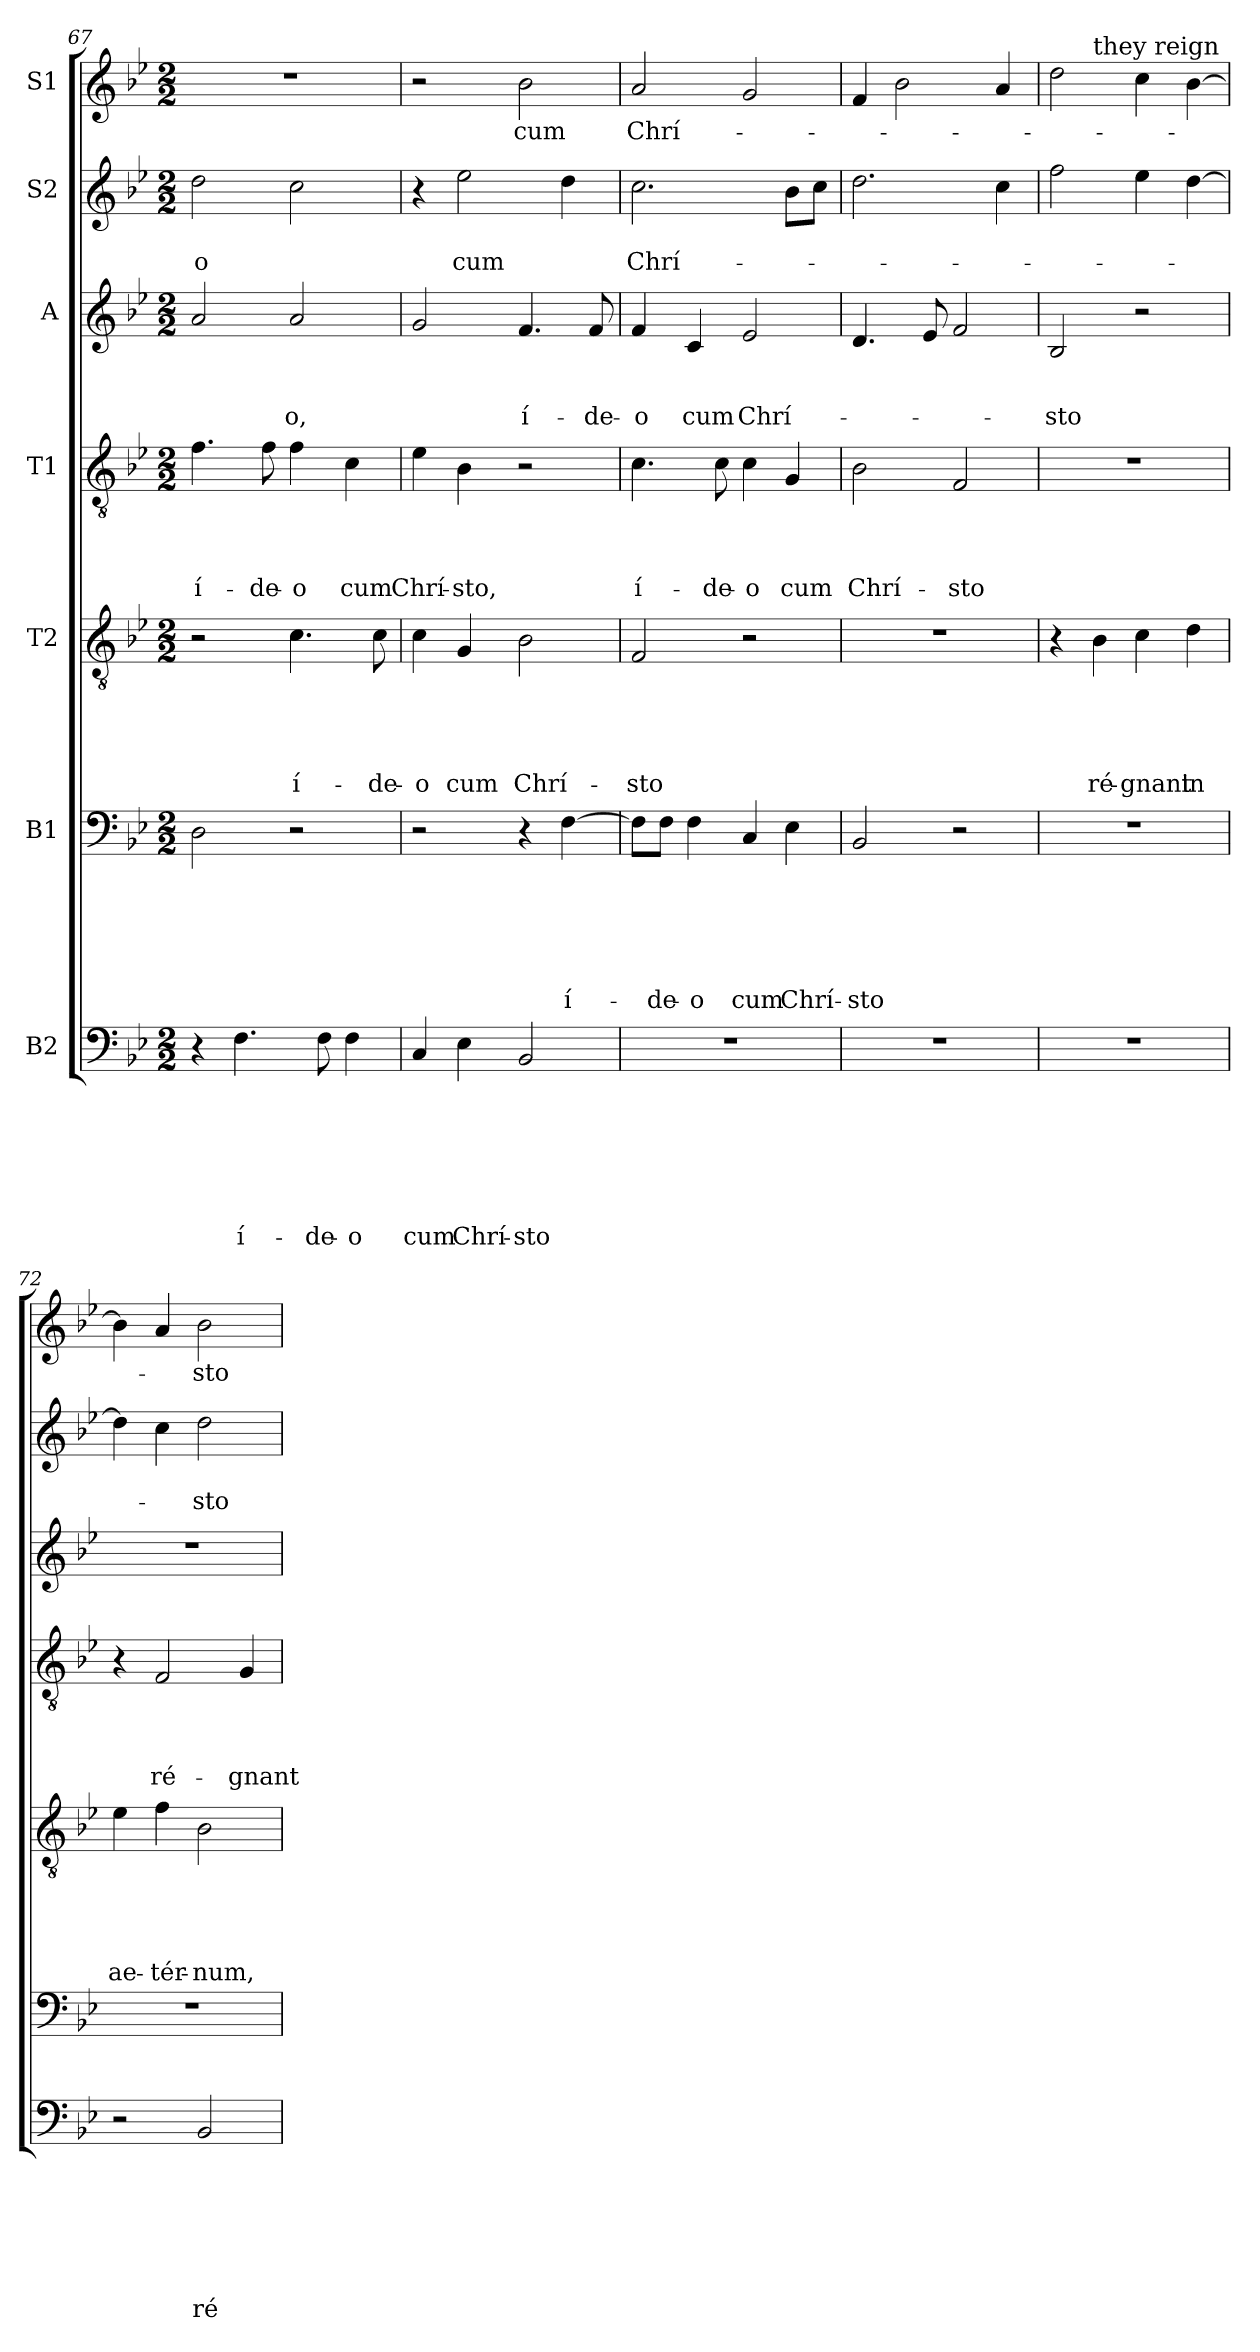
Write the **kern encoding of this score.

**kern	**text	**text	**text	**text	**text	**text	**text	**kern	**text	**text	**text	**text	**text	**text	**kern	**text	**text	**text	**text	**text	**kern	**text	**text	**text	**text	**kern	**text	**text	**text	**kern	**text	**text	**kern	**text
*part7	*part7	*part7	*part7	*part7	*part7	*part7	*part7	*part6	*part6	*part6	*part6	*part6	*part6	*part6	*part5	*part5	*part5	*part5	*part5	*part5	*part4	*part4	*part4	*part4	*part4	*part3	*part3	*part3	*part3	*part2	*part2	*part2	*part1	*part1
*staff7	*staff7	*staff7	*staff7	*staff7	*staff7	*staff7	*staff7	*staff6	*staff6	*staff6	*staff6	*staff6	*staff6	*staff6	*staff5	*staff5	*staff5	*staff5	*staff5	*staff5	*staff4	*staff4	*staff4	*staff4	*staff4	*staff3	*staff3	*staff3	*staff3	*staff2	*staff2	*staff2	*staff1	*staff1
*I"B2	*	*	*	*	*	*	*	*I"B1	*	*	*	*	*	*	*I"T2	*	*	*	*	*	*I"T1	*	*	*	*	*I"A	*	*	*	*I"S2	*	*	*I"S1	*
*clefF4	*	*	*	*	*	*	*	*clefF4	*	*	*	*	*	*	*clefGv2	*	*	*	*	*	*clefGv2	*	*	*	*	*clefG2	*	*	*	*clefG2	*	*	*clefG2	*
*k[b-e-]	*	*	*	*	*	*	*	*k[b-e-]	*	*	*	*	*	*	*k[b-e-]	*	*	*	*	*	*k[b-e-]	*	*	*	*	*k[b-e-]	*	*	*	*k[b-e-]	*	*	*k[b-e-]	*
*B-:	*	*	*	*	*	*	*	*B-:	*	*	*	*	*	*	*B-:	*	*	*	*	*	*B-:	*	*	*	*	*B-:	*	*	*	*B-:	*	*	*B-:	*
*M2/2	*	*	*	*	*	*	*	*M2/2	*	*	*	*	*	*	*M2/2	*	*	*	*	*	*M2/2	*	*	*	*	*M2/2	*	*	*	*M2/2	*	*	*M2/2	*
=67	=67	=67	=67	=67	=67	=67	=67	=67	=67	=67	=67	=67	=67	=67	=67	=67	=67	=67	=67	=67	=67	=67	=67	=67	=67	=67	=67	=67	=67	=67	=67	=67	=67	=67
!	!	!	!	!	!	!	!	!	!	!	!	!	!	!	!	!	!	!	!	!	!	!	!	!	!LO:LY:b	!	!	!	!	!	!	!LO:LY:b	!	!
4r	.	.	.	.	.	.	.	2D\	.	.	.	.	.	.	2r	.	.	.	.	.	4.f\	.	.	.	í-	2a/	.	.	.	2dd\	.	-o	1r	.
!	!	!	!	!	!	!	!LO:LY:b	!	!	!	!	!	!	!	!	!	!	!	!	!	!	!	!	!	!	!	!	!	!	!	!	!	!	!
4.F\	.	.	.	.	.	.	í-	.	.	.	.	.	.	.	.	.	.	.	.	.	.	.	.	.	.	.	.	.	.	.	.	.	.	.
!	!	!	!	!	!	!	!	!	!	!	!	!	!	!	!	!	!	!	!	!	!	!	!	!	!LO:LY:b	!	!	!	!	!	!	!	!	!
.	.	.	.	.	.	.	.	.	.	.	.	.	.	.	.	.	.	.	.	.	8f\	.	.	.	-de-	.	.	.	.	.	.	.	.	.
!	!	!	!	!	!	!	!	!	!	!	!	!	!	!	!	!	!	!	!	!LO:LY:b	!	!	!	!	!LO:LY:b	!	!	!	!LO:LY:b	!	!	!	!	!
.	.	.	.	.	.	.	.	2r	.	.	.	.	.	.	4.c\	.	.	.	.	í-	4f\	.	.	.	-o	2a/	.	.	-o,	2cc\	.	.	.	.
!	!	!	!	!	!	!	!LO:LY:b	!	!	!	!	!	!	!	!	!	!	!	!	!	!	!	!	!	!	!	!	!	!	!	!	!	!	!
8F\	.	.	.	.	.	.	-de-	.	.	.	.	.	.	.	.	.	.	.	.	.	.	.	.	.	.	.	.	.	.	.	.	.	.	.
!	!	!	!	!	!	!	!LO:LY:b	!	!	!	!	!	!	!	!	!	!	!	!	!	!	!	!	!	!LO:LY:b	!	!	!	!	!	!	!	!	!
4F\	.	.	.	.	.	.	-o	.	.	.	.	.	.	.	.	.	.	.	.	.	4c\	.	.	.	cum	.	.	.	.	.	.	.	.	.
!	!	!	!	!	!	!	!	!	!	!	!	!	!	!	!	!	!	!	!	!LO:LY:b	!	!	!	!	!	!	!	!	!	!	!	!	!	!
.	.	.	.	.	.	.	.	.	.	.	.	.	.	.	8c\	.	.	.	.	-de-	.	.	.	.	.	.	.	.	.	.	.	.	.	.
=68	=68	=68	=68	=68	=68	=68	=68	=68	=68	=68	=68	=68	=68	=68	=68	=68	=68	=68	=68	=68	=68	=68	=68	=68	=68	=68	=68	=68	=68	=68	=68	=68	=68	=68
!	!	!	!	!	!	!	!LO:LY:b	!	!	!	!	!	!	!	!	!	!	!	!	!LO:LY:b	!	!	!	!	!LO:LY:b	!	!	!	!	!	!	!	!	!
4C/	.	.	.	.	.	.	cum	2r	.	.	.	.	.	.	4c\	.	.	.	.	-o	4e-\	.	.	.	Chrí-	2g/	.	.	.	4r	.	.	2r	.
!	!	!	!	!	!	!	!LO:LY:b	!	!	!	!	!	!	!	!	!	!	!	!	!LO:LY:b	!	!	!	!	!LO:LY:b	!	!	!	!	!	!	!LO:LY:b	!	!
4E-\	.	.	.	.	.	.	Chrí-	.	.	.	.	.	.	.	4G/	.	.	.	.	cum	4B-\	.	.	.	-sto,	.	.	.	.	2ee-\	.	cum	.	.
!	!	!	!	!	!	!	!LO:LY:b	!	!	!	!	!	!	!	!	!	!	!	!	!LO:LY:b	!	!	!	!	!	!	!	!	!LO:LY:b	!	!	!	!	!LO:LY:b
2BB-/	.	.	.	.	.	.	-sto	4r	.	.	.	.	.	.	2B-\	.	.	.	.	Chrí-	2r	.	.	.	.	4.f/	.	.	í-	.	.	.	2b-\	cum
!	!	!	!	!	!	!	!	!	!	!	!	!	!	!LO:LY:b	!	!	!	!	!	!	!	!	!	!	!	!	!	!	!	!	!	!	!	!
.	.	.	.	.	.	.	.	[4F\	.	.	.	.	.	í-	.	.	.	.	.	.	.	.	.	.	.	.	.	.	.	4dd\	.	.	.	.
!	!	!	!	!	!	!	!	!	!	!	!	!	!	!	!	!	!	!	!	!	!	!	!	!	!	!	!	!	!LO:LY:b	!	!	!	!	!
.	.	.	.	.	.	.	.	.	.	.	.	.	.	.	.	.	.	.	.	.	.	.	.	.	.	8f/	.	.	-de-	.	.	.	.	.
!!LO:PB:g=z
=69	=69	=69	=69	=69	=69	=69	=69	=69	=69	=69	=69	=69	=69	=69	=69	=69	=69	=69	=69	=69	=69	=69	=69	=69	=69	=69	=69	=69	=69	=69	=69	=69	=69	=69
!	!	!	!	!	!	!	!	!	!	!	!	!	!	!	!	!	!	!	!	!LO:LY:b	!	!	!	!	!LO:LY:b	!	!	!	!LO:LY:b	!	!	!LO:LY:b	!	!LO:LY:b
1r	.	.	.	.	.	.	.	8F\L]	.	.	.	.	.	.	2F/	.	.	.	.	-sto	4.c\	.	.	.	í-	4f/	.	.	-o	2.cc\	.	Chrí-	2a/	Chrí-
!	!	!	!	!	!	!	!	!	!	!	!	!	!	!LO:LY:b	!	!	!	!	!	!	!	!	!	!	!	!	!	!	!	!	!	!	!	!
.	.	.	.	.	.	.	.	8F\J	.	.	.	.	.	-de-	.	.	.	.	.	.	.	.	.	.	.	.	.	.	.	.	.	.	.	.
!	!	!	!	!	!	!	!	!	!	!	!	!	!	!LO:LY:b	!	!	!	!	!	!	!	!	!	!	!	!	!	!	!LO:LY:b	!	!	!	!	!
.	.	.	.	.	.	.	.	4F\	.	.	.	.	.	-o	.	.	.	.	.	.	.	.	.	.	.	4c/	.	.	cum	.	.	.	.	.
!	!	!	!	!	!	!	!	!	!	!	!	!	!	!	!	!	!	!	!	!	!	!	!	!	!LO:LY:b	!	!	!	!	!	!	!	!	!
.	.	.	.	.	.	.	.	.	.	.	.	.	.	.	.	.	.	.	.	.	8c\	.	.	.	-de-	.	.	.	.	.	.	.	.	.
!	!	!	!	!	!	!	!	!	!	!	!	!	!	!LO:LY:b	!	!	!	!	!	!	!	!	!	!	!LO:LY:b	!	!	!	!LO:LY:b	!	!	!	!	!
.	.	.	.	.	.	.	.	4C/	.	.	.	.	.	cum	2r	.	.	.	.	.	4c\	.	.	.	-o	2e-/	.	.	Chrí-	.	.	.	2g/	.
!	!	!	!	!	!	!	!	!	!	!	!	!	!	!LO:LY:b	!	!	!	!	!	!	!	!	!	!	!LO:LY:b	!	!	!	!	!	!	!	!	!
.	.	.	.	.	.	.	.	4E-\	.	.	.	.	.	Chrí-	.	.	.	.	.	.	4G/	.	.	.	cum	.	.	.	.	8b-\L	.	.	.	.
.	.	.	.	.	.	.	.	.	.	.	.	.	.	.	.	.	.	.	.	.	.	.	.	.	.	.	.	.	.	8cc\J	.	.	.	.
=70	=70	=70	=70	=70	=70	=70	=70	=70	=70	=70	=70	=70	=70	=70	=70	=70	=70	=70	=70	=70	=70	=70	=70	=70	=70	=70	=70	=70	=70	=70	=70	=70	=70	=70
!	!	!	!	!	!	!	!	!	!	!	!	!	!	!LO:LY:b	!	!	!	!	!	!	!	!	!	!	!LO:LY:b	!	!	!	!	!	!	!	!	!
1r	.	.	.	.	.	.	.	2BB-/	.	.	.	.	.	-sto	1r	.	.	.	.	.	2B-\	.	.	.	Chrí-	4.d/	.	.	.	2.dd\	.	.	4f/	.
.	.	.	.	.	.	.	.	.	.	.	.	.	.	.	.	.	.	.	.	.	.	.	.	.	.	.	.	.	.	.	.	.	2b-\	.
.	.	.	.	.	.	.	.	.	.	.	.	.	.	.	.	.	.	.	.	.	.	.	.	.	.	8e-/	.	.	.	.	.	.	.	.
!	!	!	!	!	!	!	!	!	!	!	!	!	!	!	!	!	!	!	!	!	!	!	!	!	!LO:LY:b	!	!	!	!	!	!	!	!	!
.	.	.	.	.	.	.	.	2r	.	.	.	.	.	.	.	.	.	.	.	.	2F/	.	.	.	-sto	2f/	.	.	.	.	.	.	.	.
.	.	.	.	.	.	.	.	.	.	.	.	.	.	.	.	.	.	.	.	.	.	.	.	.	.	.	.	.	.	4cc\	.	.	4a/	.
=71	=71	=71	=71	=71	=71	=71	=71	=71	=71	=71	=71	=71	=71	=71	=71	=71	=71	=71	=71	=71	=71	=71	=71	=71	=71	=71	=71	=71	=71	=71	=71	=71	=71	=71
!	!	!	!	!	!	!	!	!	!	!	!	!	!	!	!	!	!	!	!	!	!	!	!	!	!	!	!	!	!LO:LY:b	!	!	!	!	!
*	*	*	*	*	*	*	*	*	*	*	*	*	*	*	*	*	*	*	*	*	*	*	*	*	*	*	*	*	*	*	*	*	*^	*
1r	.	.	.	.	.	.	.	1r	.	.	.	.	.	.	4r	.	.	.	.	.	1r	.	.	.	.	2B-/	.	.	-sto	2ff\	.	.	2dd\	4ryy	.
!	!	!	!	!	!	!	!	!	!	!	!	!	!	!	!	!	!	!	!	!	!	!	!	!	!	!	!	!	!	!	!	!	!	!LO:TX:a:t=they reign	!
!	!	!	!	!	!	!	!	!	!	!	!	!	!	!	!	!	!	!	!	!LO:LY:b	!	!	!	!	!	!	!	!	!	!	!	!	!	!	!
.	.	.	.	.	.	.	.	.	.	.	.	.	.	.	4B-\	.	.	.	.	ré-	.	.	.	.	.	.	.	.	.	.	.	.	.	2.ryy	.
!	!	!	!	!	!	!	!	!	!	!	!	!	!	!	!	!	!	!	!	!LO:LY:b	!	!	!	!	!	!	!	!	!	!	!	!	!	!	!
.	.	.	.	.	.	.	.	.	.	.	.	.	.	.	4c\	.	.	.	.	-gnant	.	.	.	.	.	2r	.	.	.	4ee-\	.	.	4cc\	.	.
!	!	!	!	!	!	!	!	!	!	!	!	!	!	!	!	!	!	!	!	!LO:LY:b	!	!	!	!	!	!	!	!	!	!	!	!	!	!	!
.	.	.	.	.	.	.	.	.	.	.	.	.	.	.	4d\	.	.	.	.	in	.	.	.	.	.	.	.	.	.	[4dd\	.	.	[4b-\	.	.
=72	=72	=72	=72	=72	=72	=72	=72	=72	=72	=72	=72	=72	=72	=72	=72	=72	=72	=72	=72	=72	=72	=72	=72	=72	=72	=72	=72	=72	=72	=72	=72	=72	=72	=72	=72
!	!	!	!	!	!	!	!	!	!	!	!	!	!	!	!	!	!	!	!	!	!	!	!	!	!	!	!	!	!	!	!	!	!LO:TX:a:t=forever.	!	!
!	!	!	!	!	!	!	!	!	!	!	!	!	!	!	!	!	!	!	!	!LO:LY:b	!	!	!	!	!	!	!	!	!	!	!	!	!	!	!
*	*	*	*	*	*	*	*	*	*	*	*	*	*	*	*	*	*	*	*	*	*	*	*	*	*	*	*	*	*	*	*	*	*v	*v	*
2r	.	.	.	.	.	.	.	1r	.	.	.	.	.	.	4e-\	.	.	.	.	ae-	4r	.	.	.	.	1r	.	.	.	4dd\]	.	.	4b-\]	.
!	!	!	!	!	!	!	!	!	!	!	!	!	!	!	!	!	!	!	!	!LO:LY:b	!	!	!	!	!LO:LY:b	!	!	!	!	!	!	!	!	!
.	.	.	.	.	.	.	.	.	.	.	.	.	.	.	4f\	.	.	.	.	-tér-	2F/	.	.	.	ré-	.	.	.	.	4cc\	.	.	4a/	.
!	!	!	!	!	!	!	!LO:LY:b	!	!	!	!	!	!	!	!	!	!	!	!	!LO:LY:b	!	!	!	!	!	!	!	!	!	!	!	!LO:LY:b	!	!LO:LY:b
2BB-/	.	.	.	.	.	.	ré-	.	.	.	.	.	.	.	2B-\	.	.	.	.	-num,	.	.	.	.	.	.	.	.	.	2dd\	.	-sto	2b-\	-sto
!	!	!	!	!	!	!	!	!	!	!	!	!	!	!	!	!	!	!	!	!	!	!	!	!	!LO:LY:b	!	!	!	!	!	!	!	!	!
.	.	.	.	.	.	.	.	.	.	.	.	.	.	.	.	.	.	.	.	.	4G/	.	.	.	-gnant	.	.	.	.	.	.	.	.	.
=	=	=	=	=	=	=	=	=	=	=	=	=	=	=	=	=	=	=	=	=	=	=	=	=	=	=	=	=	=	=	=	=	=	=
*-	*-	*-	*-	*-	*-	*-	*-	*-	*-	*-	*-	*-	*-	*-	*-	*-	*-	*-	*-	*-	*-	*-	*-	*-	*-	*-	*-	*-	*-	*-	*-	*-	*-	*-
